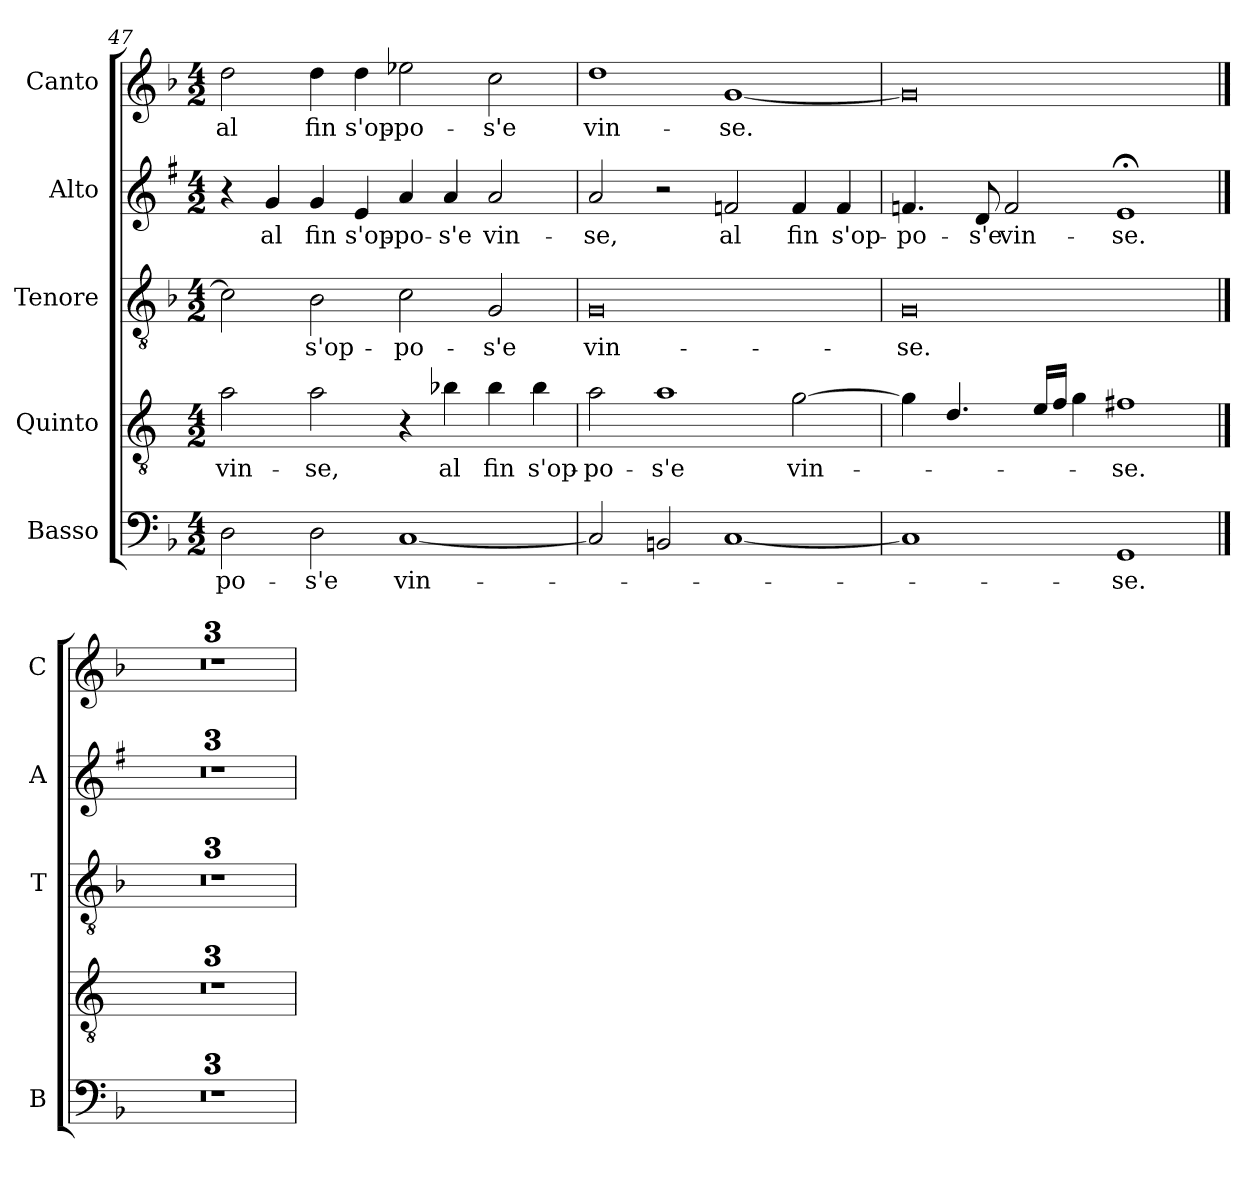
**kern	**text	**kern	**text	**kern	**text	**kern	**text	**kern	**text
*part5	*part5	*part4	*part4	*part3	*part3	*part2	*part2	*part1	*part1
*staff5	*staff5	*staff4	*staff4	*staff3	*staff3	*staff2	*staff2	*staff1	*staff1
*I"Basso	*	*I"Quinto	*	*I"Tenore	*	*I"Alto	*	*I"Canto	*
*I'B	*	*	*	*I'T	*	*I'A	*	*I'C	*
*clefF4	*	*clefGv2	*	*clefGv2	*	*clefG2	*	*clefG2	*
*	*	*ITrd4c7	*	*	*	*ITrd1c2	*	*	*
*k[b-]	*	*k[b-]	*	*k[b-]	*	*k[b-]	*	*k[b-]	*
*F:	*	*F:	*	*F:	*	*F:	*	*F:	*
*M4/2	*	*M4/2	*	*M4/2	*	*M4/2	*	*M4/2	*
=47	=47	=47	=47	=47	=47	=47	=47	=47	=47
!	!LO:LY:b	!	!LO:LY:b	!	!	!	!	!	!LO:LY:b
2D\	-po-	2d\	vin-	2c\]	.	4r	.	2dd\	al
!	!	!	!	!	!	!	!LO:LY:b	!	!
.	.	.	.	.	.	4f/	al	.	.
!	!LO:LY:b	!	!LO:LY:b	!	!LO:LY:b	!	!LO:LY:b	!	!LO:LY:b
2D\	-s'e	2d\	-se,	2B-\	s'op-	4f/	fin	4dd\	fin
!	!	!	!	!	!	!	!LO:LY:b	!	!LO:LY:b
.	.	.	.	.	.	4d/	s'op-	4dd\	s'op-
!	!LO:LY:b	!	!	!	!LO:LY:b	!	!LO:LY:b	!	!LO:LY:b
[1C	vin-	4r	.	2c\	-po-	4g/	-po-	2ee-X\	-po-
!	!	!	!LO:LY:b	!	!	!	!LO:LY:b	!	!
.	.	4e-X\	al	.	.	4g/	-s'e	.	.
!	!	!	!LO:LY:b	!	!LO:LY:b	!	!LO:LY:b	!	!LO:LY:b
.	.	4e-\	fin	2G/	-s'e	2g/	vin-	2cc\	-s'e
!	!	!	!LO:LY:b	!	!	!	!	!	!
.	.	4e-\	s'op-	.	.	.	.	.	.
!!LO:LB:g=z
=48	=48	=48	=48	=48	=48	=48	=48	=48	=48
!	!	!	!LO:LY:b	!	!LO:LY:b	!	!LO:LY:b	!	!LO:LY:b
2C/]	.	2d\	-po-	0G	vin-	2g/	-se,	1dd	vin-
!	!	!	!LO:LY:b	!	!	!	!	!	!
2BBn/	.	1d	-s'e	.	.	2r	.	.	.
!	!	!	!	!	!	!	!LO:LY:b	!	!LO:LY:b
[1C	.	.	.	.	.	2e-X/	al	[1g	-se.
!	!	!	!LO:LY:b	!	!	!	!LO:LY:b	!	!
.	.	[2c\	vin-	.	.	4e-/	fin	.	.
!	!	!	!	!	!	!	!LO:LY:b	!	!
.	.	.	.	.	.	4e-/	s'op-	.	.
=49	=49	=49	=49	=49	=49	=49	=49	=49	=49
!	!	!	!	!	!LO:LY:b	!	!LO:LY:b	!	!
1C]	.	4c\]	.	0G	-se.	4.e-X/	-po-	0g]	.
.	.	4.G/	.	.	.	.	.	.	.
!	!	!	!	!	!	!	!LO:LY:b	!	!
.	.	.	.	.	.	8c/	-s'e	.	.
!	!	!	!	!	!	!	!LO:LY:b	!	!
.	.	.	.	.	.	2e-/	vin-	.	.
.	.	16A/LL	.	.	.	.	.	.	.
.	.	16B-/JJ	.	.	.	.	.	.	.
.	.	4c\	.	.	.	.	.	.	.
!	!LO:LY:b	!	!LO:LY:b	!	!	!	!LO:LY:b	!	!
1GG	-se.	1Bn	-se.	.	.	1d;<	-se.	.	.
==50	==50	==50	==50	==50	==50	==50	==50	==50	==50
0r	.	0r	.	0r	.	0r	.	0r	.
=51	=51	=51	=51	=51	=51	=51	=51	=51	=51
0r	.	0r	.	0r	.	0r	.	0r	.
=52	=52	=52	=52	=52	=52	=52	=52	=52	=52
0r	.	0r	.	0r	.	0r	.	0r	.
=	=	=	=	=	=	=	=	=	=
*-	*-	*-	*-	*-	*-	*-	*-	*-	*-
